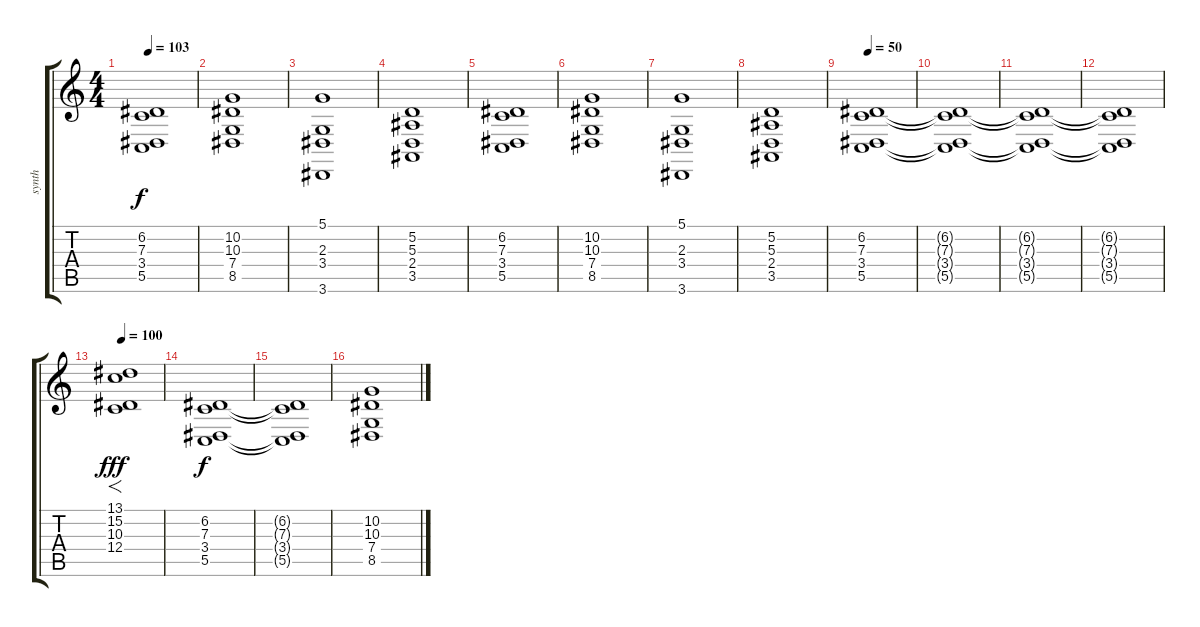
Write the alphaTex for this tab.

\track ("synth" "synth") {instrument tremolostrings}
\staff {score tabs}
\tuning (D4 A3 F3 C3 G2 C2) {hide}
\ts (4 4)
\tempo 103
\clef g2
\ks c
(6.2 7.3 3.4 5.5).1{dy f} |
(10.2 10.3 7.4 8.5).1 |
(5.1 2.3 3.4 3.6).1 |
(5.2 5.3 2.4 3.5).1 |
(6.2 7.3 3.4 5.5).1 |
(10.2 10.3 7.4 8.5).1 |
(5.1 2.3 3.4 3.6).1 |
(5.2 5.3 2.4 3.5).1 |
\tempo 50
(6.2 7.3 3.4 5.5).1{volume 0} |
(6.2{t} 7.3{t} 3.4{t} 5.5{t}).1 |
(6.2{t} 7.3{t} 3.4{t} 5.5{t}).1 |
(6.2{t} 7.3{t} 3.4{t} 5.5{t}).1 |
\tempo 100
(13.1 15.2 10.3 12.4).1{f dy fff} |
(6.2 7.3 3.4 5.5).1{dy f} |
(6.2{t} 7.3{t} 3.4{t} 5.5{t}).1 |
(10.2 10.3 7.4 8.5).1
